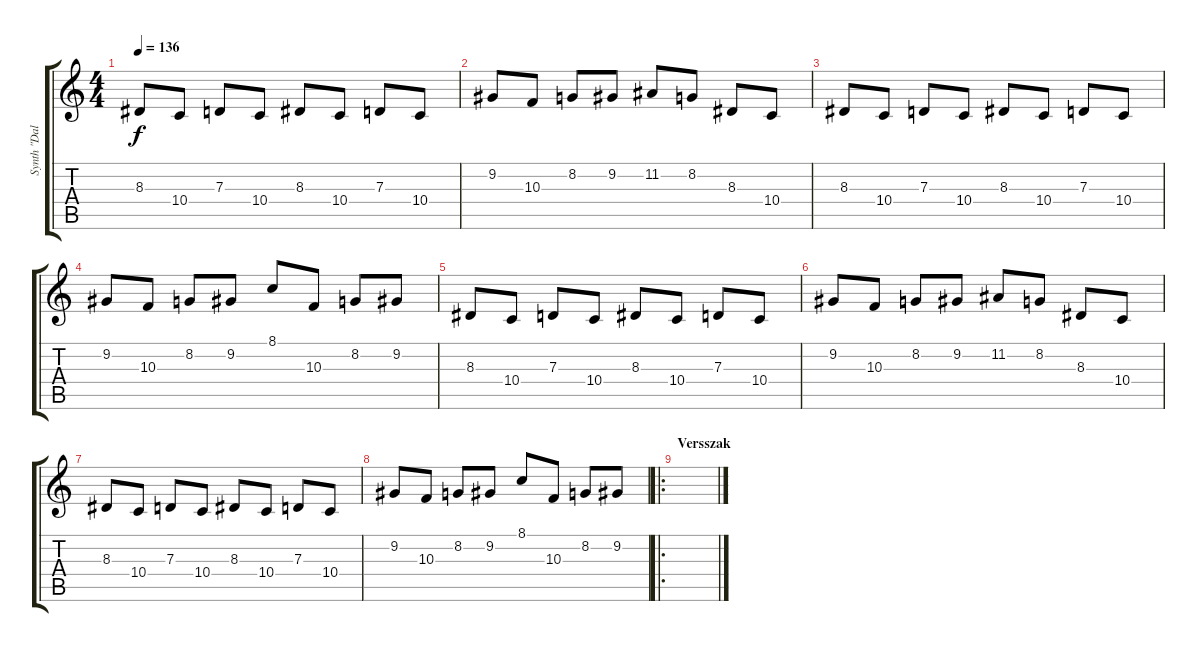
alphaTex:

\track ("Synth \"Dallam\"" "Synth \"Dal") {instrument harpsichord}
\staff {score tabs}
\tuning (E4 B3 G3 D3 A2 E2) {hide}
\ts (4 4)
\tempo 136
\clef g2
\ks c
8.3.8{dy f} 10.4.8 7.3.8 10.4.8 8.3.8 10.4.8 7.3.8 10.4.8 |
9.2.8 10.3.8 8.2.8 9.2.8 11.2.8 8.2.8 8.3.8 10.4.8 |
8.3.8 10.4.8 7.3.8 10.4.8 8.3.8 10.4.8 7.3.8 10.4.8 |
9.2.8 10.3.8 8.2.8 9.2.8 8.1.8 10.3.8 8.2.8 9.2.8 |
8.3.8 10.4.8 7.3.8 10.4.8 8.3.8 10.4.8 7.3.8 10.4.8 |
9.2.8 10.3.8 8.2.8 9.2.8 11.2.8 8.2.8 8.3.8 10.4.8 |
8.3.8 10.4.8 7.3.8 10.4.8 8.3.8 10.4.8 7.3.8 10.4.8 |
9.2.8 10.3.8 8.2.8 9.2.8 8.1.8 10.3.8 8.2.8 9.2.8 |
\ro
\section ("" "Versszak")
